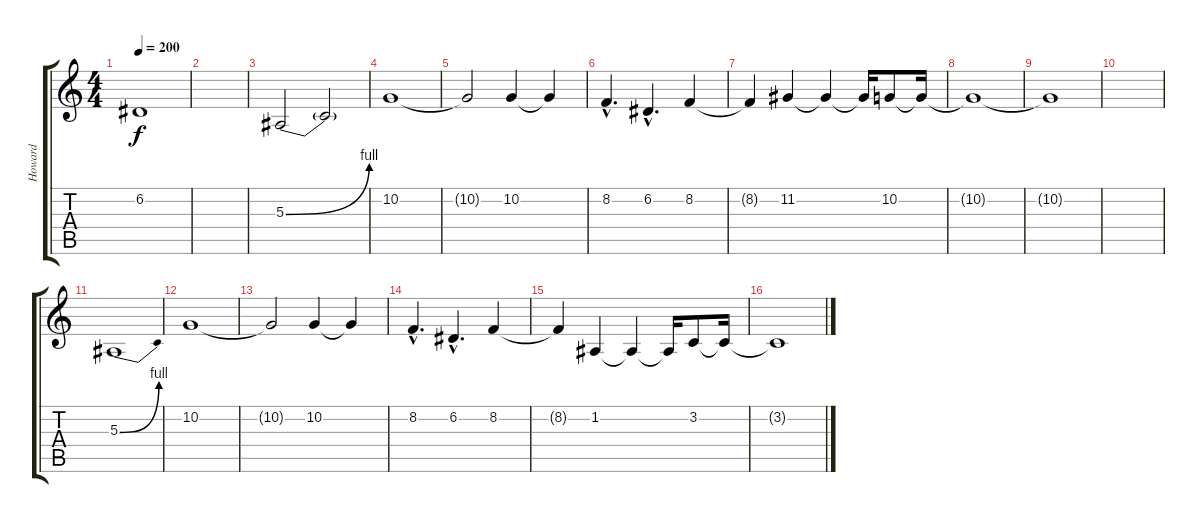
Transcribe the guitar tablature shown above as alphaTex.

\track ("Howard" "Howard") {instrument oboe}
\staff {score tabs}
\tuning (D4 A3 F3 C3 G2 C2) {hide}
\ts (4 4)
\tempo 200
\clef g2
\ks c
6.2{t}.1{dy f} |
|
5.3{be (bend 0 0 60 4)}.2 5.3{t}.2 |
10.2.1 |
10.2{t}.2 10.2.4 10.2{t}.4 |
8.2{hac}.4{d} 6.2{hac}.4{d} 8.2.4 |
8.2{t}.4 11.2.4 11.2{t}.4 11.2{t}.16 10.2.8 10.2{t}.16 |
10.2{t}.1 |
10.2{t}.1 |
|
5.3{be (bend 0 0 60 4)}.1 |
10.2.1 |
10.2{t}.2 10.2.4 10.2{t}.4 |
8.2{hac}.4{d} 6.2{hac}.4{d} 8.2.4 |
8.2{t}.4 1.2.4 1.2{t}.4 1.2{t}.16 3.2.8 3.2{t}.16 |
3.2{t}.1
